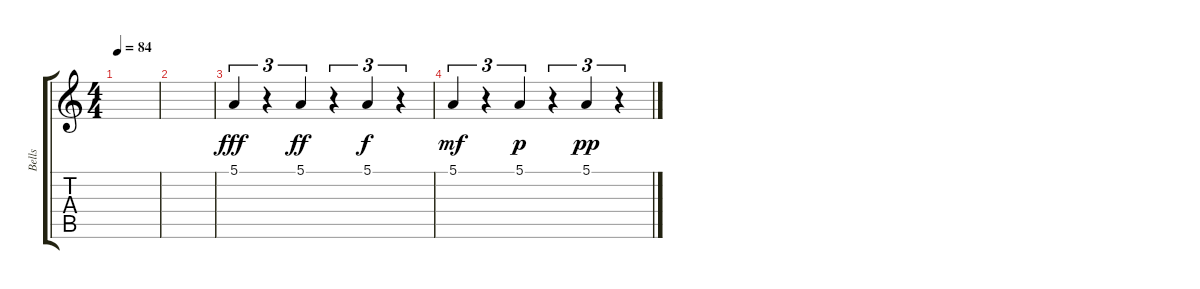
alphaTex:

\track ("Bells" "Bells") {instrument tubularbells}
\staff {score tabs}
\tuning (E4 B3 G3 D3 A2 E2) {hide}
\ts (4 4)
\tempo 84
\clef g2
\ks c
|
|
5.1.4{tu (3 2) dy fff} r.4{tu (3 2)} 5.1.4{tu (3 2) dy ff} r.4{tu (3 2)} 5.1.4{tu (3 2) dy f} r.4{tu (3 2)} |
5.1.4{tu (3 2) dy mf} r.4{tu (3 2)} 5.1.4{tu (3 2) dy p} r.4{tu (3 2)} 5.1.4{tu (3 2) dy pp} r.4{tu (3 2)}
